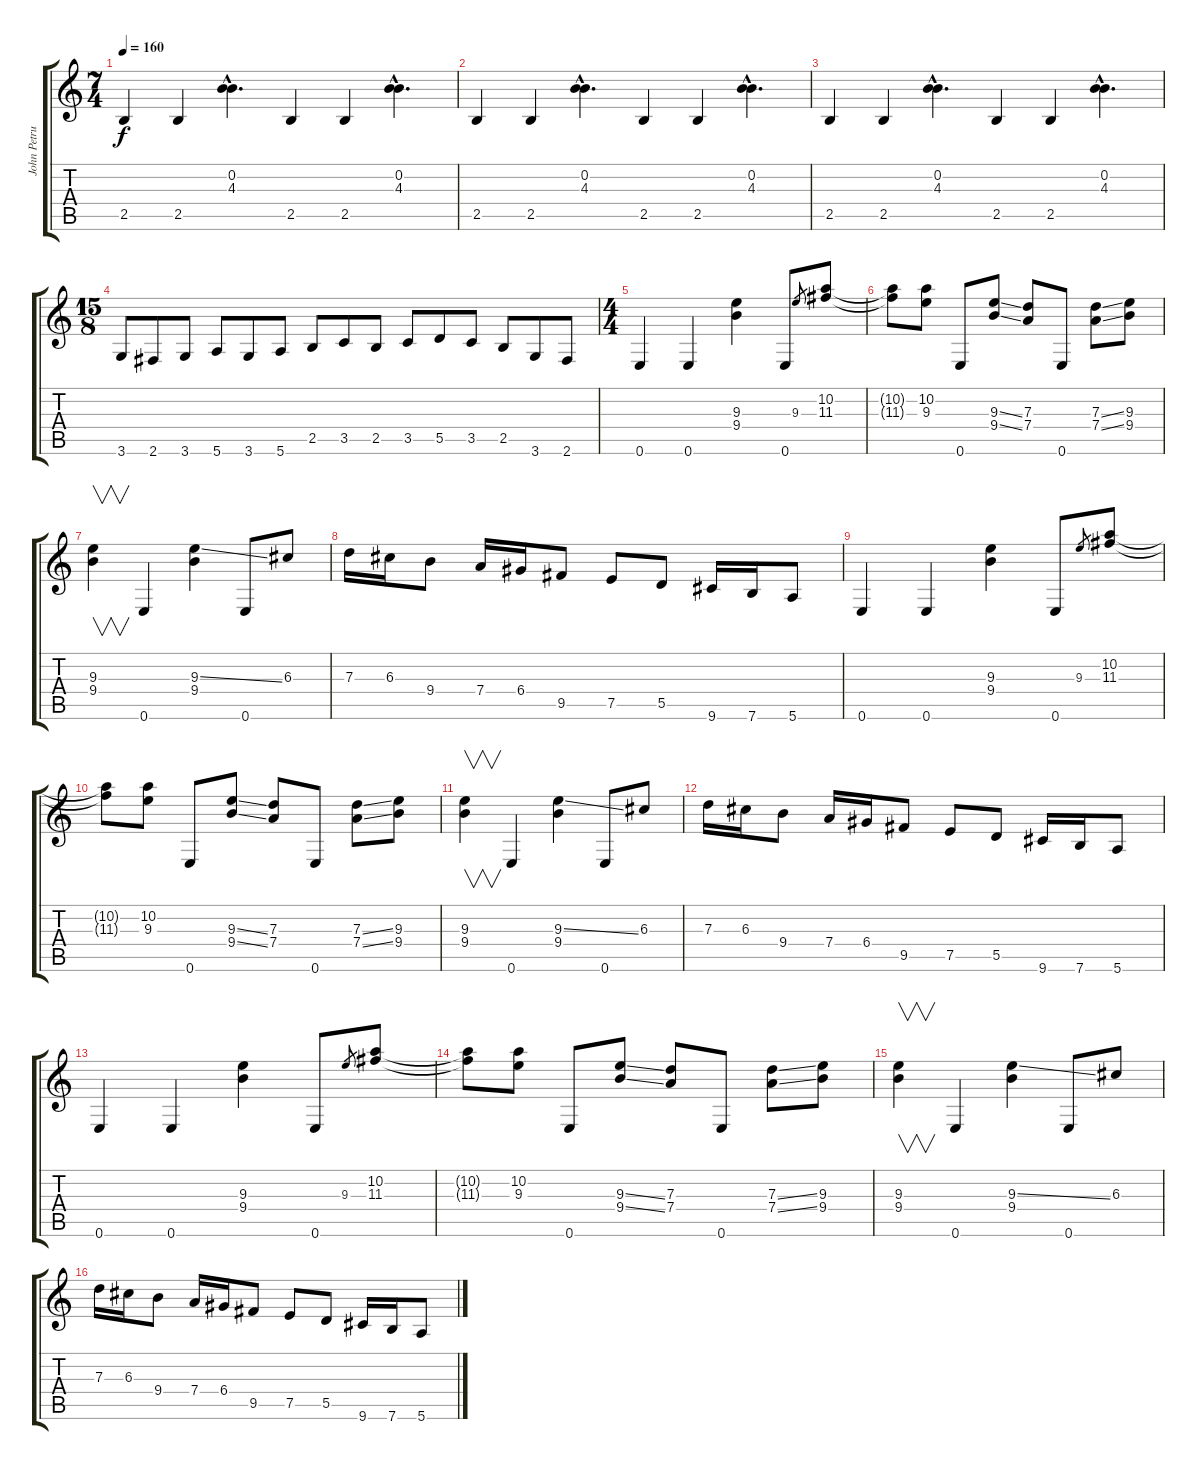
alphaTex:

\track ("John Petrucci - 6 Strings Guitar" "John Petru") {instrument distortionguitar}
\staff {score tabs}
\tuning (E4 B3 G3 D3 A2 E2) {hide}
\ts (7 4)
\tempo 160
\clef g2
\ks c
2.5.4{dy f} 2.5.4 (0.2{hac} 4.3{hac}).4{d} 2.5.4 2.5.4 (0.2{hac} 4.3{hac}).4{d} |
2.5.4 2.5.4 (0.2{hac} 4.3{hac}).4{d} 2.5.4 2.5.4 (0.2{hac} 4.3{hac}).4{d} |
2.5.4 2.5.4 (0.2{hac} 4.3{hac}).4{d} 2.5.4 2.5.4 (0.2{hac} 4.3{hac}).4{d} |
\ts (15 8)
3.6.8 2.6.8 3.6.8 5.6.8 3.6.8 5.6.8 2.5.8 3.5.8 2.5.8 3.5.8 5.5.8 3.5.8 2.5.8 3.6.8 2.6.8 |
\ts (4 4)
0.6.4 0.6.4 (9.3 9.4).4 0.6.8 9.3.8{gr} (10.2 11.3).8 |
(10.2{t} 11.3{t}).8 (10.2 9.3).8 0.6.8 (9.3{ss} 9.4{ss}).8 (7.3 7.4).8 0.6.8 (7.3{ss} 7.4{ss}).8 (9.3 9.4).8 |
(9.3 9.4).4{v} 0.6.4 (9.3{ss} 9.4).4 0.6.8 6.3.8 |
7.3.16 6.3.16 9.4.8 7.4.16 6.4.16 9.5.8 7.5.8 5.5.8 9.6.16 7.6.16 5.6.8 |
0.6.4 0.6.4 (9.3 9.4).4 0.6.8 9.3.8{gr} (10.2 11.3).8 |
(10.2{t} 11.3{t}).8 (10.2 9.3).8 0.6.8 (9.3{ss} 9.4{ss}).8 (7.3 7.4).8 0.6.8 (7.3{ss} 7.4{ss}).8 (9.3 9.4).8 |
(9.3 9.4).4{v} 0.6.4 (9.3{ss} 9.4).4 0.6.8 6.3.8 |
7.3.16 6.3.16 9.4.8 7.4.16 6.4.16 9.5.8 7.5.8 5.5.8 9.6.16 7.6.16 5.6.8 |
0.6.4 0.6.4 (9.3 9.4).4 0.6.8 9.3.8{gr} (10.2 11.3).8 |
(10.2{t} 11.3{t}).8 (10.2 9.3).8 0.6.8 (9.3{ss} 9.4{ss}).8 (7.3 7.4).8 0.6.8 (7.3{ss} 7.4{ss}).8 (9.3 9.4).8 |
(9.3 9.4).4{v} 0.6.4 (9.3{ss} 9.4).4 0.6.8 6.3.8 |
7.3.16 6.3.16 9.4.8 7.4.16 6.4.16 9.5.8 7.5.8 5.5.8 9.6.16 7.6.16 5.6.8
